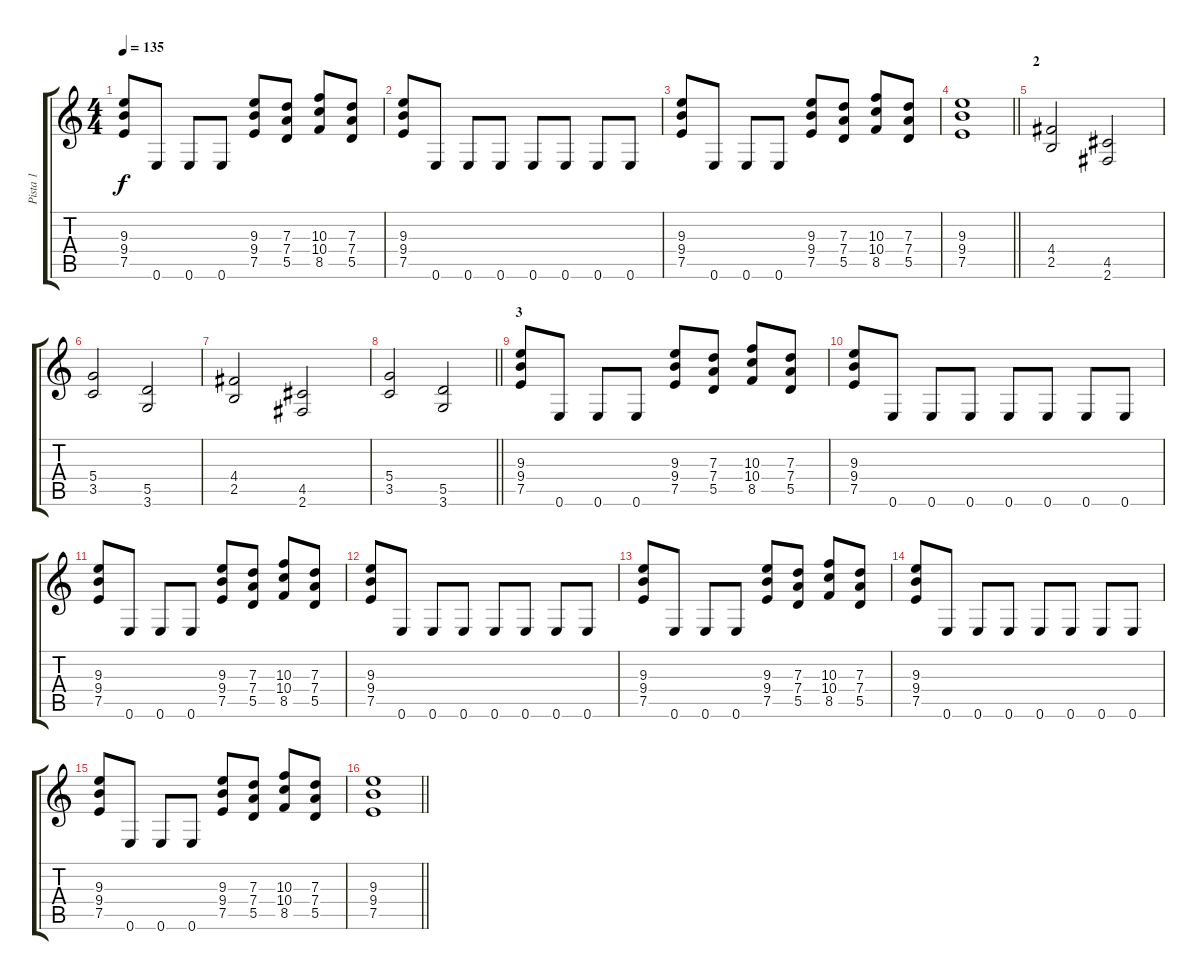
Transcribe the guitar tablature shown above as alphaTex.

\track ("Pista 1" "Pista 1") {instrument overdrivenguitar}
\staff {score tabs}
\tuning (E4 B3 G3 D3 A2 E2) {hide}
\ts (4 4)
\tempo 135
\clef g2
\ks c
(9.3 9.4 7.5).8{dy f} 0.6.8 0.6.8 0.6.8 (9.3 9.4 7.5).8 (7.3 7.4 5.5).8 (10.3 10.4 8.5).8 (7.3 7.4 5.5).8 |
(9.3 9.4 7.5).8 0.6.8 0.6.8 0.6.8 0.6.8 0.6.8 0.6.8 0.6.8 |
(9.3 9.4 7.5).8 0.6.8 0.6.8 0.6.8 (9.3 9.4 7.5).8 (7.3 7.4 5.5).8 (10.3 10.4 8.5).8 (7.3 7.4 5.5).8 |
\barLineRight lightlight
(9.3 9.4 7.5).1 |
\section ("" "2")
(4.4 2.5).2 (4.5 2.6).2 |
(5.4 3.5).2 (5.5 3.6).2 |
(4.4 2.5).2 (4.5 2.6).2 |
\barLineRight lightlight
(5.4 3.5).2 (5.5 3.6).2 |
\section ("" "3")
(9.3 9.4 7.5).8 0.6.8 0.6.8 0.6.8 (9.3 9.4 7.5).8 (7.3 7.4 5.5).8 (10.3 10.4 8.5).8 (7.3 7.4 5.5).8 |
(9.3 9.4 7.5).8 0.6.8 0.6.8 0.6.8 0.6.8 0.6.8 0.6.8 0.6.8 |
(9.3 9.4 7.5).8 0.6.8 0.6.8 0.6.8 (9.3 9.4 7.5).8 (7.3 7.4 5.5).8 (10.3 10.4 8.5).8 (7.3 7.4 5.5).8 |
(9.3 9.4 7.5).8 0.6.8 0.6.8 0.6.8 0.6.8 0.6.8 0.6.8 0.6.8 |
(9.3 9.4 7.5).8 0.6.8 0.6.8 0.6.8 (9.3 9.4 7.5).8 (7.3 7.4 5.5).8 (10.3 10.4 8.5).8 (7.3 7.4 5.5).8 |
(9.3 9.4 7.5).8 0.6.8 0.6.8 0.6.8 0.6.8 0.6.8 0.6.8 0.6.8 |
(9.3 9.4 7.5).8 0.6.8 0.6.8 0.6.8 (9.3 9.4 7.5).8 (7.3 7.4 5.5).8 (10.3 10.4 8.5).8 (7.3 7.4 5.5).8 |
\barLineRight lightlight
(9.3 9.4 7.5).1
